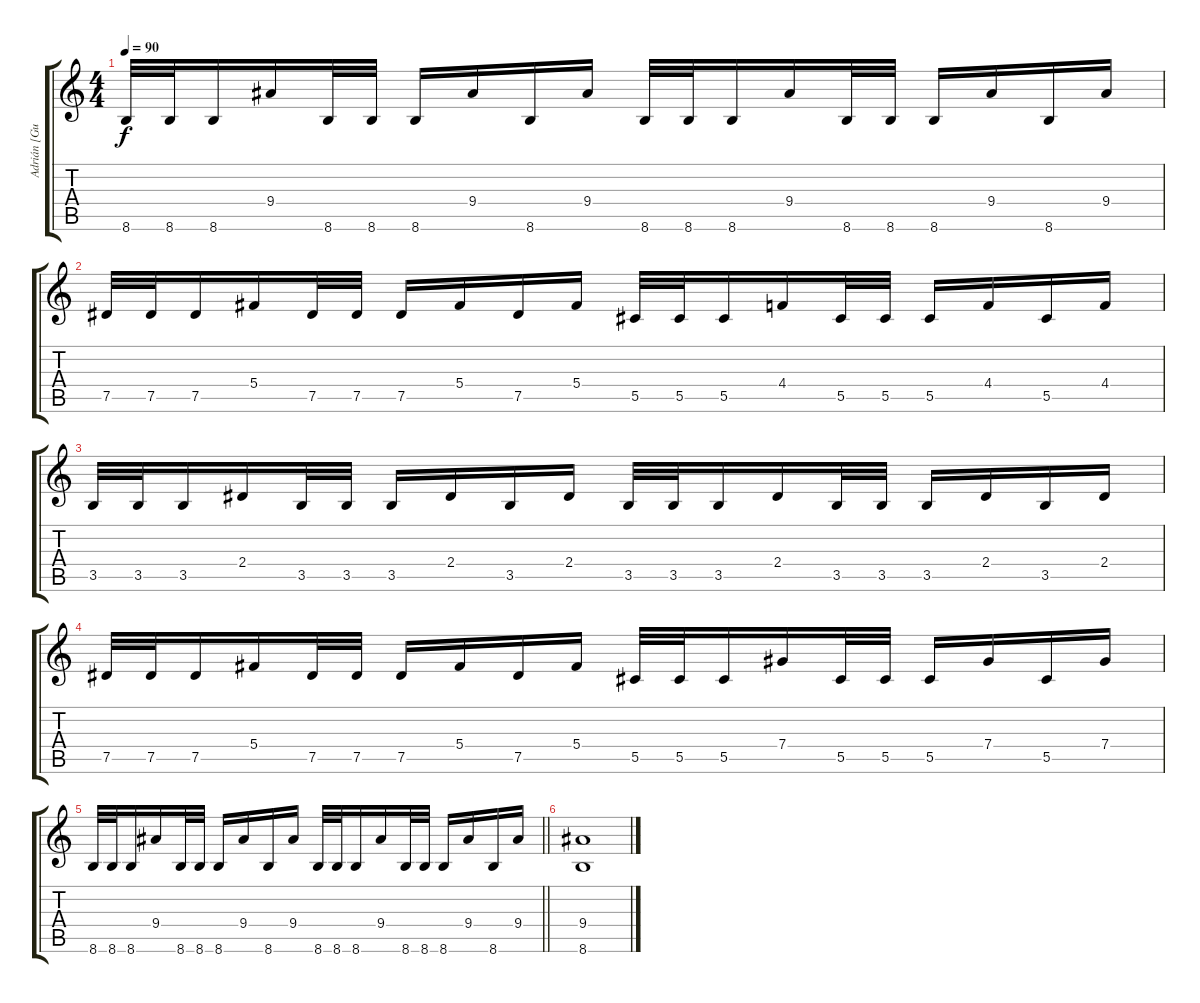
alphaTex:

\track ("Adrián [Guitar 2]" "Adrián [Gu") {instrument distortionguitar}
\staff {score tabs}
\tuning (Eb4 Bb3 Gb3 Db3 Ab2 Eb2) {hide}
\ts (4 4)
\tempo 90
\clef g2
\ks c
8.6.32{dy f} 8.6.32 8.6.16 9.4.16 8.6.32 8.6.32 8.6.16 9.4.16 8.6.16 9.4.16 8.6.32 8.6.32 8.6.16 9.4.16 8.6.32 8.6.32 8.6.16 9.4.16 8.6.16 9.4.16 |
7.5.32 7.5.32 7.5.16 5.4.16 7.5.32 7.5.32 7.5.16 5.4.16 7.5.16 5.4.16 5.5.32 5.5.32 5.5.16 4.4.16 5.5.32 5.5.32 5.5.16 4.4.16 5.5.16 4.4.16 |
3.5.32 3.5.32 3.5.16 2.4.16 3.5.32 3.5.32 3.5.16 2.4.16 3.5.16 2.4.16 3.5.32 3.5.32 3.5.16 2.4.16 3.5.32 3.5.32 3.5.16 2.4.16 3.5.16 2.4.16 |
7.5.32 7.5.32 7.5.16 5.4.16 7.5.32 7.5.32 7.5.16 5.4.16 7.5.16 5.4.16 5.5.32 5.5.32 5.5.16 7.4.16 5.5.32 5.5.32 5.5.16 7.4.16 5.5.16 7.4.16 |
\barLineRight lightlight
8.6.32 8.6.32 8.6.16 9.4.16 8.6.32 8.6.32 8.6.16 9.4.16 8.6.16 9.4.16 8.6.32 8.6.32 8.6.16 9.4.16 8.6.32 8.6.32 8.6.16 9.4.16 8.6.16 9.4.16 |
(9.4 8.6).1
